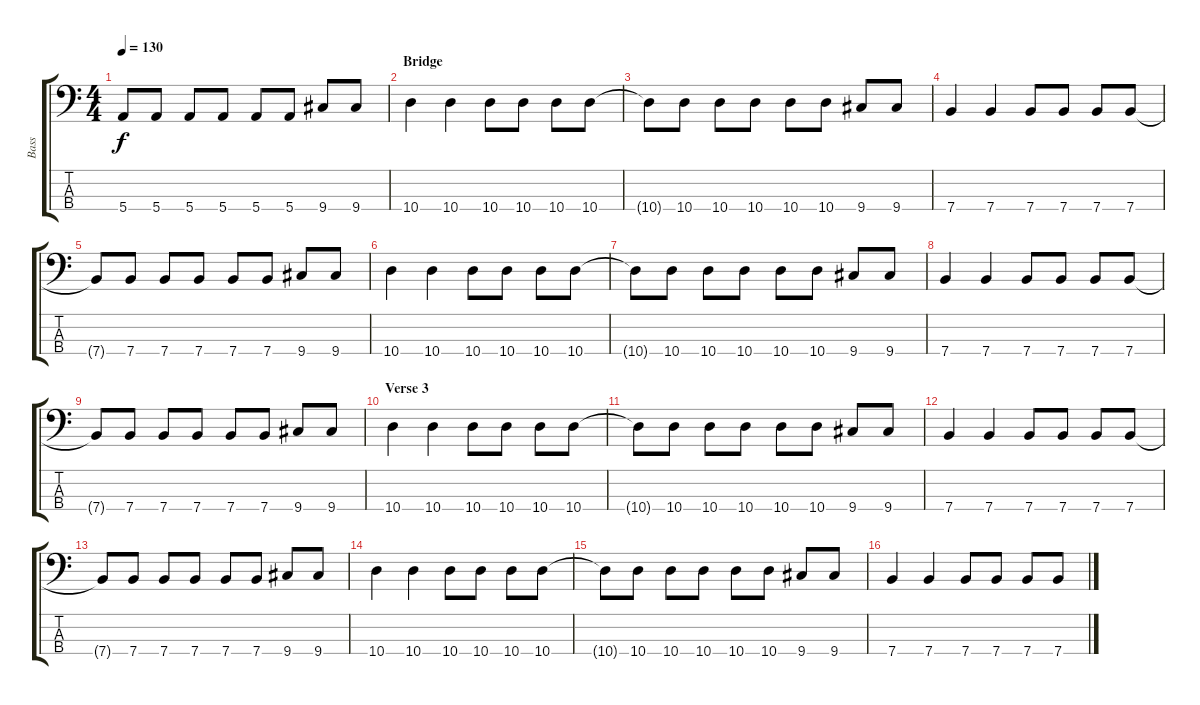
\track ("Bass" "Bass") {instrument electricbassfinger}
\staff {score tabs}
\tuning (G2 D2 A1 E1) {hide}
\ts (4 4)
\tempo 130
\clef f4
\ks c
5.4.8{dy f} 5.4.8 5.4.8 5.4.8 5.4.8 5.4.8 9.4.8 9.4.8 |
\section ("" "Bridge")
10.4.4 10.4.4 10.4.8 10.4.8 10.4.8 10.4.8 |
10.4{t}.8 10.4.8 10.4.8 10.4.8 10.4.8 10.4.8 9.4.8 9.4.8 |
7.4.4 7.4.4 7.4.8 7.4.8 7.4.8 7.4.8 |
7.4{t}.8 7.4.8 7.4.8 7.4.8 7.4.8 7.4.8 9.4.8 9.4.8 |
10.4.4 10.4.4 10.4.8 10.4.8 10.4.8 10.4.8 |
10.4{t}.8 10.4.8 10.4.8 10.4.8 10.4.8 10.4.8 9.4.8 9.4.8 |
7.4.4 7.4.4 7.4.8 7.4.8 7.4.8 7.4.8 |
7.4{t}.8 7.4.8 7.4.8 7.4.8 7.4.8 7.4.8 9.4.8 9.4.8 |
\section ("" "Verse 3")
10.4.4 10.4.4 10.4.8 10.4.8 10.4.8 10.4.8 |
10.4{t}.8 10.4.8 10.4.8 10.4.8 10.4.8 10.4.8 9.4.8 9.4.8 |
7.4.4 7.4.4 7.4.8 7.4.8 7.4.8 7.4.8 |
7.4{t}.8 7.4.8 7.4.8 7.4.8 7.4.8 7.4.8 9.4.8 9.4.8 |
10.4.4 10.4.4 10.4.8 10.4.8 10.4.8 10.4.8 |
10.4{t}.8 10.4.8 10.4.8 10.4.8 10.4.8 10.4.8 9.4.8 9.4.8 |
7.4.4 7.4.4 7.4.8 7.4.8 7.4.8 7.4.8
